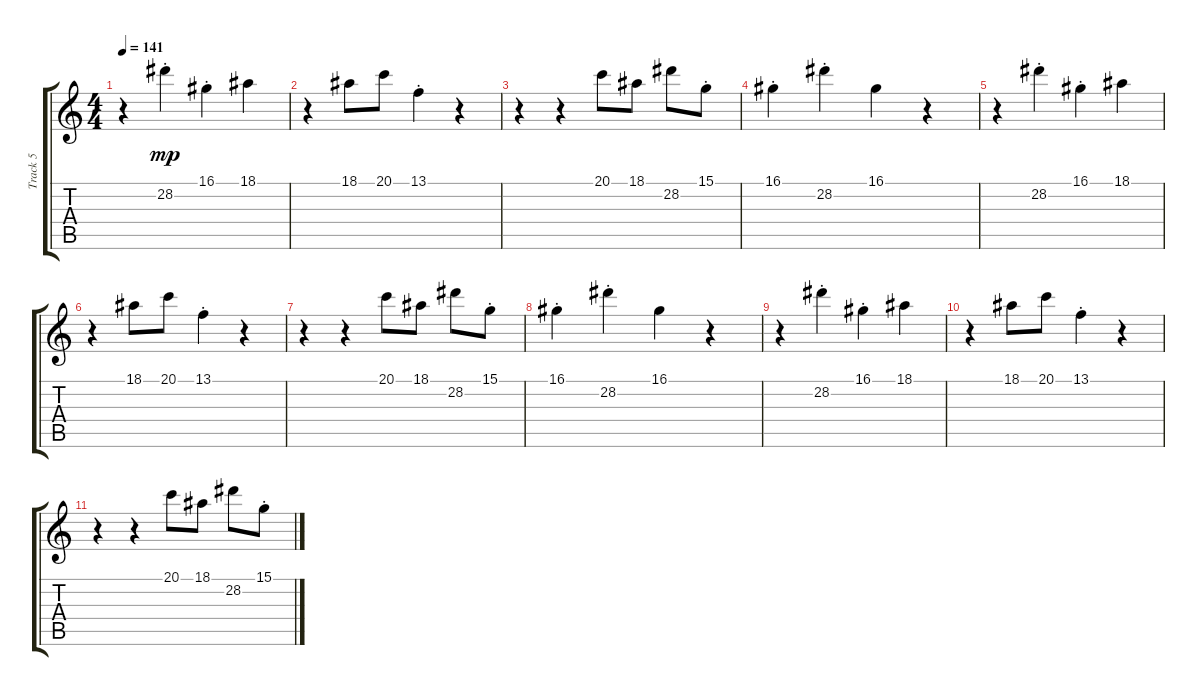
\track ("Track 5" "Track 5") {instrument lead5charang}
\staff {score tabs}
\tuning (E4 B3 G3 D3 A2 E2) {hide}
\ts (4 4)
\tempo 141
\clef g2
\ks c
r.4{dy mp} 28.2{st}.4 16.1{st}.4 18.1.4 |
r.4 18.1.8 20.1.8 13.1{st}.4 r.4 |
r.4 r.4 20.1.8 18.1.8 28.2.8 15.1{st}.8 |
16.1{st}.4 28.2{st}.4 16.1.4 r.4 |
r.4 28.2{st}.4 16.1{st}.4 18.1.4 |
r.4 18.1.8 20.1.8 13.1{st}.4 r.4 |
r.4 r.4 20.1.8 18.1.8 28.2.8 15.1{st}.8 |
16.1{st}.4 28.2{st}.4 16.1.4 r.4 |
r.4 28.2{st}.4 16.1{st}.4 18.1.4 |
r.4 18.1.8 20.1.8 13.1{st}.4 r.4 |
r.4 r.4 20.1.8 18.1.8 28.2.8 15.1{st}.8
